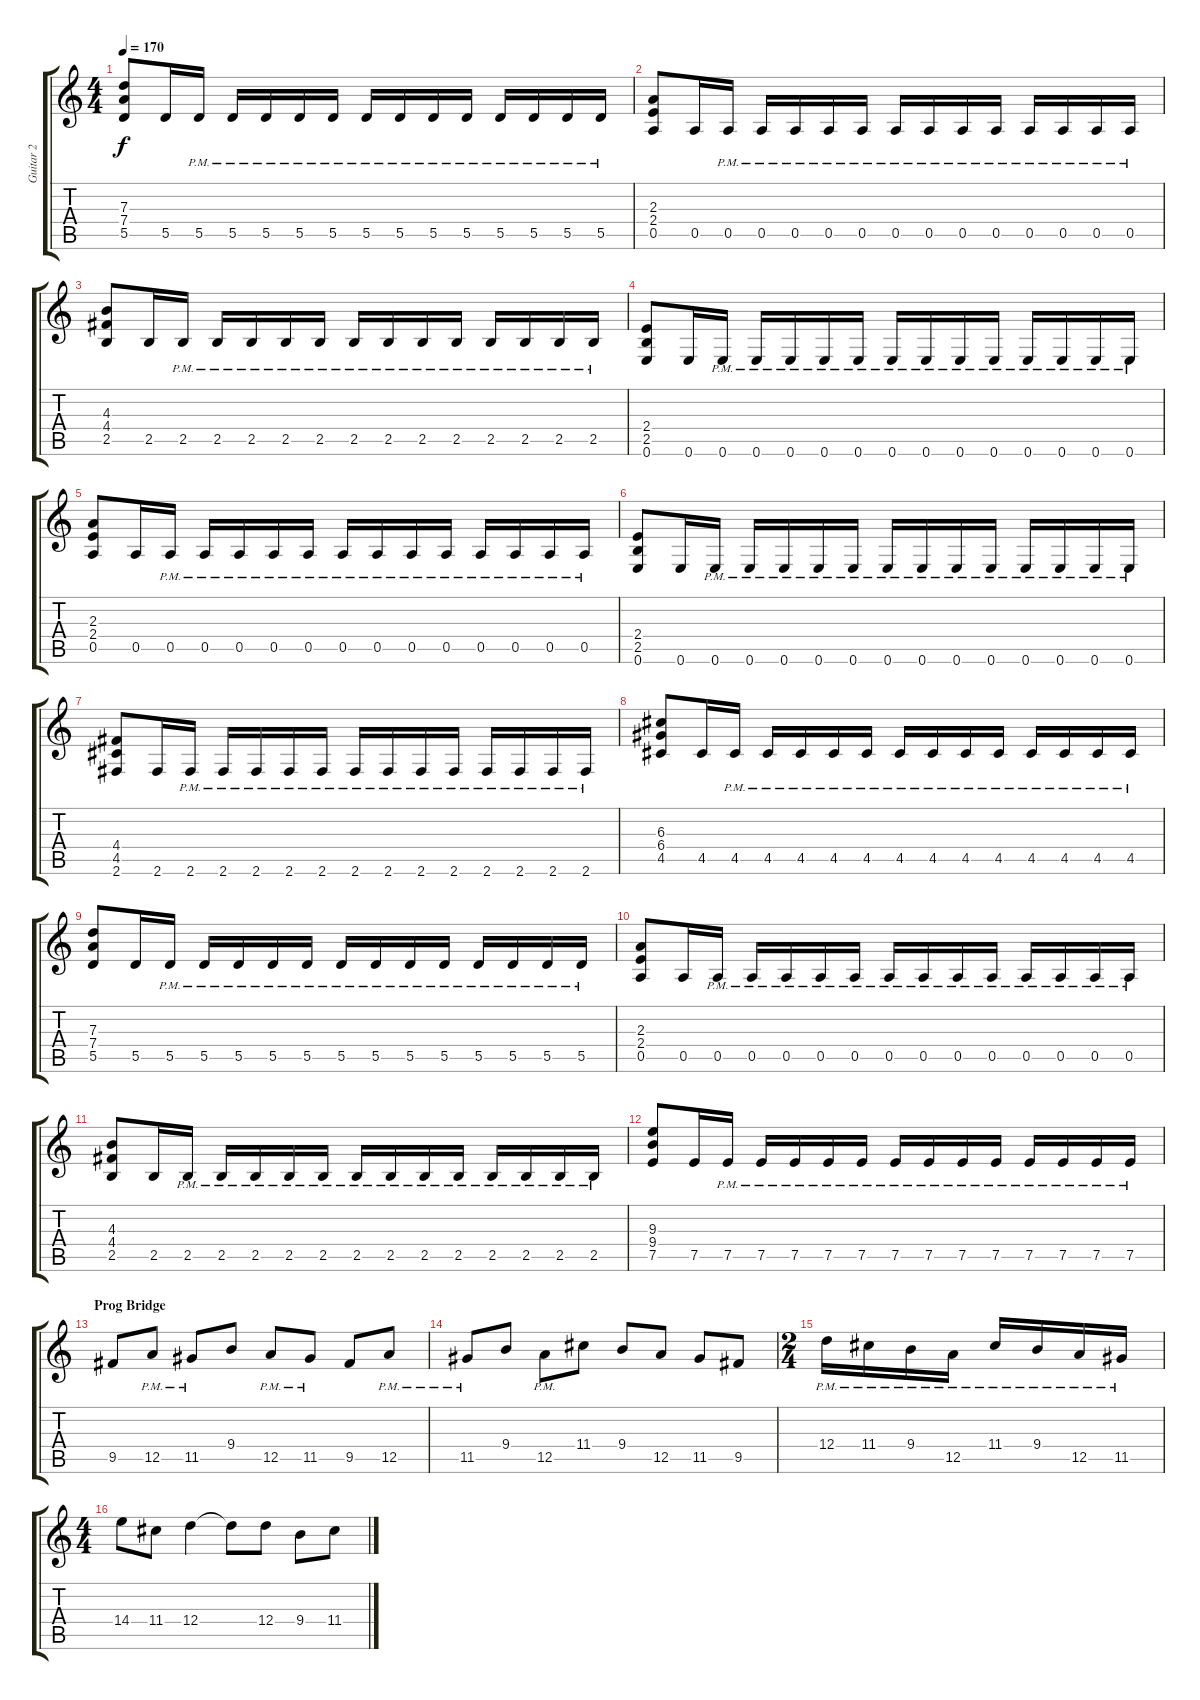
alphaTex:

\track ("Guitar 2" "Guitar 2") {instrument distortionguitar}
\staff {score tabs}
\tuning (E4 B3 G3 D3 A2 E2) {hide}
\ts (4 4)
\tempo 170
\clef g2
\ks c
(7.3 7.4 5.5).8{dy f} 5.5.16 5.5{pm}.16 5.5{pm}.16 5.5{pm}.16 5.5{pm}.16 5.5{pm}.16 5.5{pm}.16 5.5{pm}.16 5.5{pm}.16 5.5{pm}.16 5.5{pm}.16 5.5{pm}.16 5.5{pm}.16 5.5{pm}.16 |
(2.3 2.4 0.5).8 0.5.16 0.5{pm}.16 0.5{pm}.16 0.5{pm}.16 0.5{pm}.16 0.5{pm}.16 0.5{pm}.16 0.5{pm}.16 0.5{pm}.16 0.5{pm}.16 0.5{pm}.16 0.5{pm}.16 0.5{pm}.16 0.5{pm}.16 |
(4.3 4.4 2.5).8 2.5.16 2.5{pm}.16 2.5{pm}.16 2.5{pm}.16 2.5{pm}.16 2.5{pm}.16 2.5{pm}.16 2.5{pm}.16 2.5{pm}.16 2.5{pm}.16 2.5{pm}.16 2.5{pm}.16 2.5{pm}.16 2.5{pm}.16 |
(2.4 2.5 0.6).8 0.6.16 0.6{pm}.16 0.6{pm}.16 0.6{pm}.16 0.6{pm}.16 0.6{pm}.16 0.6{pm}.16 0.6{pm}.16 0.6{pm}.16 0.6{pm}.16 0.6{pm}.16 0.6{pm}.16 0.6{pm}.16 0.6{pm}.16 |
\section ("" "")
(2.3 2.4 0.5).8 0.5.16 0.5{pm}.16 0.5{pm}.16 0.5{pm}.16 0.5{pm}.16 0.5{pm}.16 0.5{pm}.16 0.5{pm}.16 0.5{pm}.16 0.5{pm}.16 0.5{pm}.16 0.5{pm}.16 0.5{pm}.16 0.5{pm}.16 |
(2.4 2.5 0.6).8 0.6.16 0.6{pm}.16 0.6{pm}.16 0.6{pm}.16 0.6{pm}.16 0.6{pm}.16 0.6{pm}.16 0.6{pm}.16 0.6{pm}.16 0.6{pm}.16 0.6{pm}.16 0.6{pm}.16 0.6{pm}.16 0.6{pm}.16 |
(4.4 4.5 2.6).8 2.6.16 2.6{pm}.16 2.6{pm}.16 2.6{pm}.16 2.6{pm}.16 2.6{pm}.16 2.6{pm}.16 2.6{pm}.16 2.6{pm}.16 2.6{pm}.16 2.6{pm}.16 2.6{pm}.16 2.6{pm}.16 2.6{pm}.16 |
(6.3 6.4 4.5).8 4.5.16 4.5{pm}.16 4.5{pm}.16 4.5{pm}.16 4.5{pm}.16 4.5{pm}.16 4.5{pm}.16 4.5{pm}.16 4.5{pm}.16 4.5{pm}.16 4.5{pm}.16 4.5{pm}.16 4.5{pm}.16 4.5{pm}.16 |
(7.3 7.4 5.5).8 5.5.16 5.5{pm}.16 5.5{pm}.16 5.5{pm}.16 5.5{pm}.16 5.5{pm}.16 5.5{pm}.16 5.5{pm}.16 5.5{pm}.16 5.5{pm}.16 5.5{pm}.16 5.5{pm}.16 5.5{pm}.16 5.5{pm}.16 |
(2.3 2.4 0.5).8 0.5.16 0.5{pm}.16 0.5{pm}.16 0.5{pm}.16 0.5{pm}.16 0.5{pm}.16 0.5{pm}.16 0.5{pm}.16 0.5{pm}.16 0.5{pm}.16 0.5{pm}.16 0.5{pm}.16 0.5{pm}.16 0.5{pm}.16 |
(4.3 4.4 2.5).8 2.5.16 2.5{pm}.16 2.5{pm}.16 2.5{pm}.16 2.5{pm}.16 2.5{pm}.16 2.5{pm}.16 2.5{pm}.16 2.5{pm}.16 2.5{pm}.16 2.5{pm}.16 2.5{pm}.16 2.5{pm}.16 2.5{pm}.16 |
(9.3 9.4 7.5).8 7.5.16 7.5{pm}.16 7.5{pm}.16 7.5{pm}.16 7.5{pm}.16 7.5{pm}.16 7.5{pm}.16 7.5{pm}.16 7.5{pm}.16 7.5{pm}.16 7.5{pm}.16 7.5{pm}.16 7.5{pm}.16 7.5{pm}.16 |
\section ("" "Prog Bridge")
9.5.8 12.5{pm}.8 11.5{pm}.8 9.4.8 12.5{pm}.8 11.5{pm}.8 9.5.8 12.5{pm}.8 |
11.5{pm}.8 9.4.8 12.5{pm}.8 11.4.8 9.4.8 12.5.8 11.5.8 9.5.8 |
\ts (2 4)
12.4{pm}.16 11.4{pm}.16 9.4{pm}.16 12.5{pm}.16 11.4{pm}.16 9.4{pm}.16 12.5{pm}.16 11.5{pm}.16 |
\ts (4 4)
14.4.8 11.4.8 12.4.4 12.4{t}.8 12.4.8 9.4.8 11.4.8
